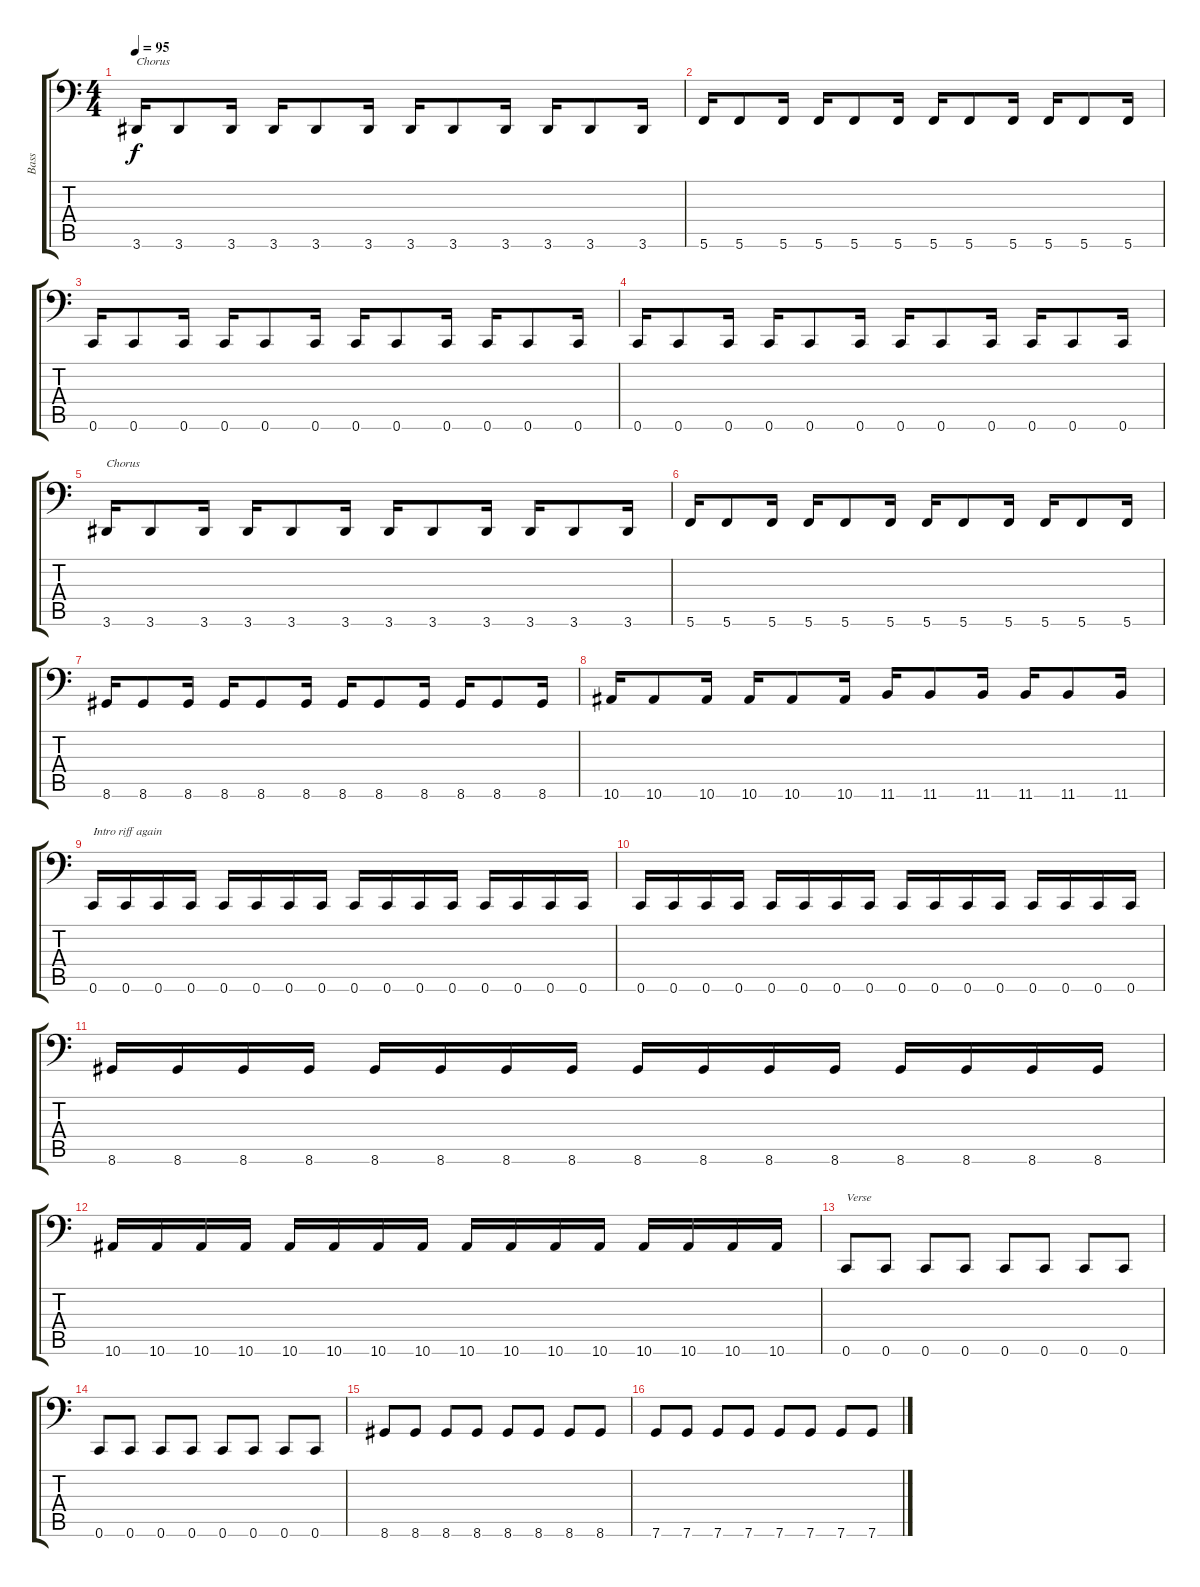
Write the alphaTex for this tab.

\track ("Bass" "Bass") {instrument electricbasspick}
\staff {score tabs}
\tuning (D3 A2 F2 C2 G1 C1) {hide}
\ts (4 4)
\tempo 95
\clef f4
\ks c
3.6.16{txt "Chorus" dy f} 3.6.8 3.6.16 3.6.16 3.6.8 3.6.16 3.6.16 3.6.8 3.6.16 3.6.16 3.6.8 3.6.16 |
5.6.16 5.6.8 5.6.16 5.6.16 5.6.8 5.6.16 5.6.16 5.6.8 5.6.16 5.6.16 5.6.8 5.6.16 |
0.6.16 0.6.8 0.6.16 0.6.16 0.6.8 0.6.16 0.6.16 0.6.8 0.6.16 0.6.16 0.6.8 0.6.16 |
0.6.16 0.6.8 0.6.16 0.6.16 0.6.8 0.6.16 0.6.16 0.6.8 0.6.16 0.6.16 0.6.8 0.6.16 |
3.6.16{txt "Chorus"} 3.6.8 3.6.16 3.6.16 3.6.8 3.6.16 3.6.16 3.6.8 3.6.16 3.6.16 3.6.8 3.6.16 |
5.6.16 5.6.8 5.6.16 5.6.16 5.6.8 5.6.16 5.6.16 5.6.8 5.6.16 5.6.16 5.6.8 5.6.16 |
8.6.16 8.6.8 8.6.16 8.6.16 8.6.8 8.6.16 8.6.16 8.6.8 8.6.16 8.6.16 8.6.8 8.6.16 |
10.6.16 10.6.8 10.6.16 10.6.16 10.6.8 10.6.16 11.6.16 11.6.8 11.6.16 11.6.16 11.6.8 11.6.16 |
0.6.16{txt "Intro riff again"} 0.6.16 0.6.16 0.6.16 0.6.16 0.6.16 0.6.16 0.6.16 0.6.16 0.6.16 0.6.16 0.6.16 0.6.16 0.6.16 0.6.16 0.6.16 |
0.6.16 0.6.16 0.6.16 0.6.16 0.6.16 0.6.16 0.6.16 0.6.16 0.6.16 0.6.16 0.6.16 0.6.16 0.6.16 0.6.16 0.6.16 0.6.16 |
8.6.16 8.6.16 8.6.16 8.6.16 8.6.16 8.6.16 8.6.16 8.6.16 8.6.16 8.6.16 8.6.16 8.6.16 8.6.16 8.6.16 8.6.16 8.6.16 |
10.6.16 10.6.16 10.6.16 10.6.16 10.6.16 10.6.16 10.6.16 10.6.16 10.6.16 10.6.16 10.6.16 10.6.16 10.6.16 10.6.16 10.6.16 10.6.16 |
0.6.8{txt "Verse"} 0.6.8 0.6.8 0.6.8 0.6.8 0.6.8 0.6.8 0.6.8 |
0.6.8 0.6.8 0.6.8 0.6.8 0.6.8 0.6.8 0.6.8 0.6.8 |
8.6.8 8.6.8 8.6.8 8.6.8 8.6.8 8.6.8 8.6.8 8.6.8 |
7.6.8 7.6.8 7.6.8 7.6.8 7.6.8 7.6.8 7.6.8 7.6.8
